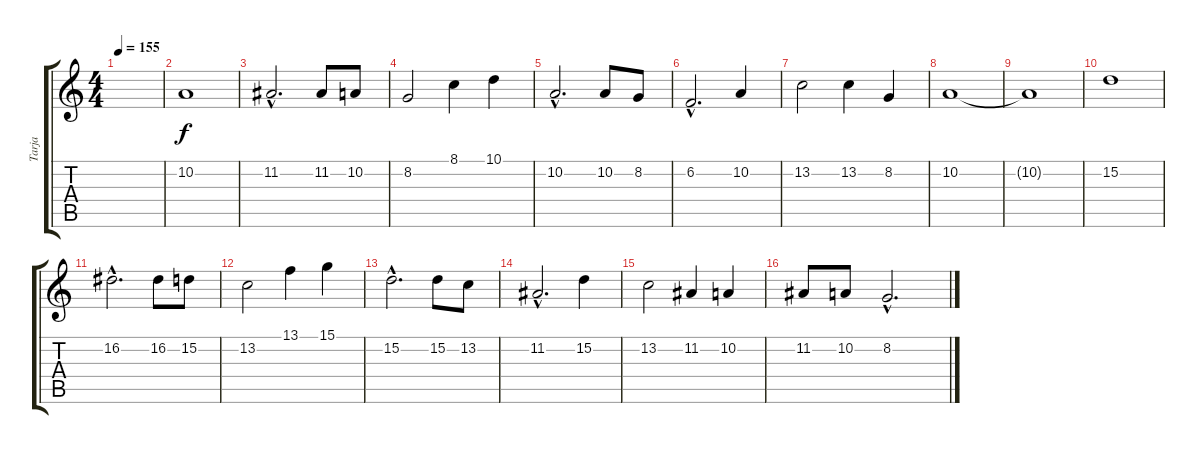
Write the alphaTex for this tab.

\track ("Tarja" "Tarja") {instrument violin}
\staff {score tabs}
\tuning (E4 B3 G3 D3 A2 E2) {hide}
\ts (4 4)
\tempo 155
\clef g2
\ks c
|
10.2.1 |
11.2{hac}.2{d} 11.2.8 10.2.8 |
8.2.2 8.1.4 10.1.4 |
10.2{hac}.2{d} 10.2.8 8.2.8 |
6.2{hac}.2{d} 10.2.4 |
13.2.2 13.2.4 8.2.4 |
10.2.1 |
10.2{t}.1 |
15.2.1 |
16.2{hac}.2{d} 16.2.8 15.2.8 |
13.2.2 13.1.4 15.1.4 |
15.2{hac}.2{d} 15.2.8 13.2.8 |
11.2{hac}.2{d} 15.2.4 |
13.2.2 11.2.4 10.2.4 |
11.2.8 10.2.8 8.2{hac}.2{d}
